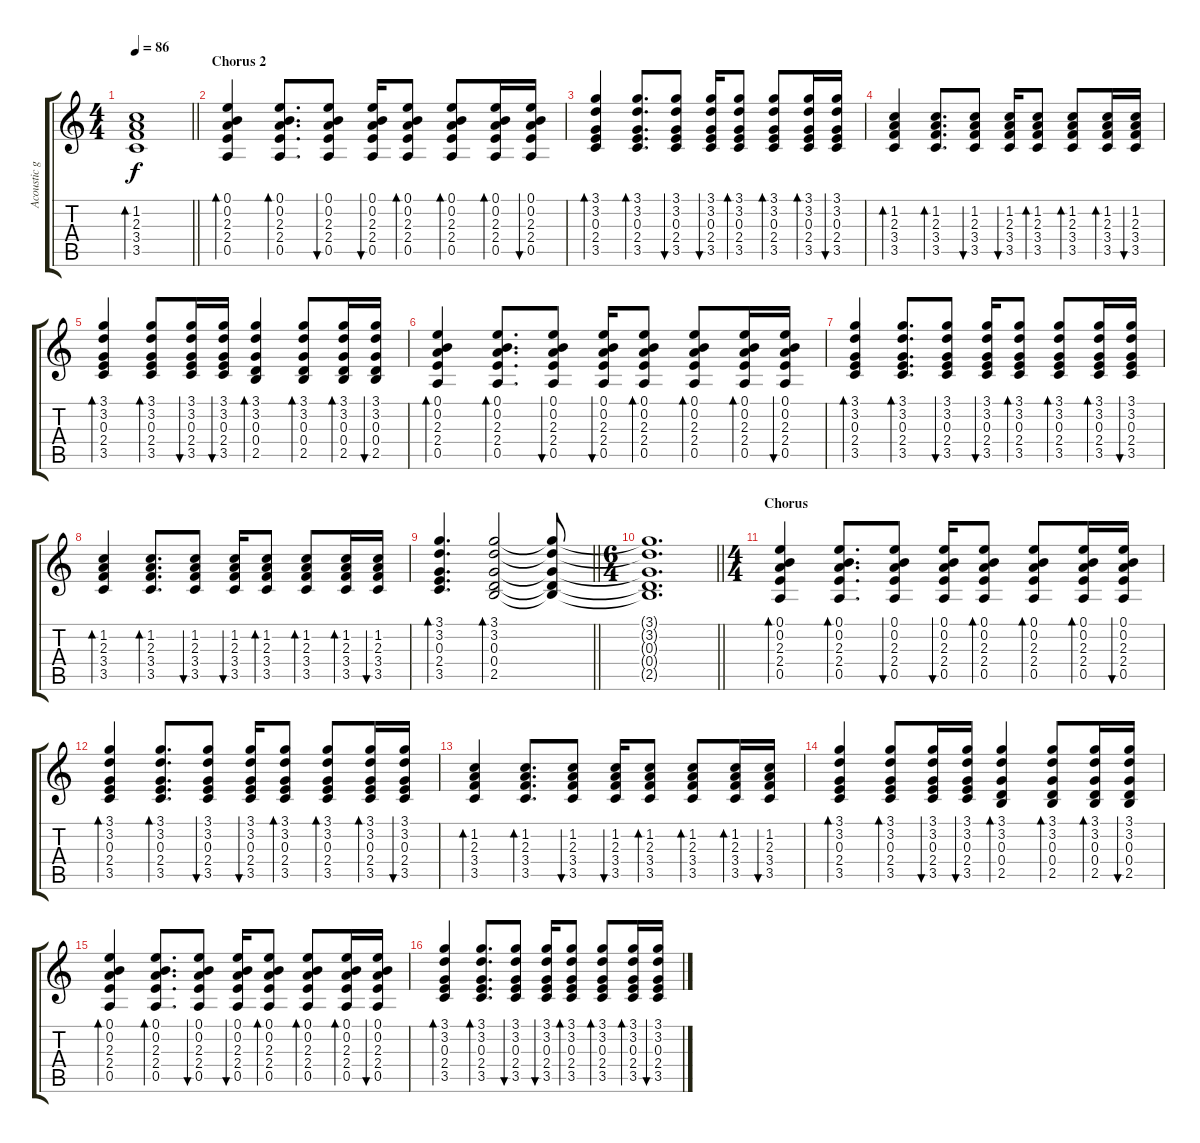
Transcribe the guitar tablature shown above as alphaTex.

\track ("Acoustic guitar" "Acoustic g") {instrument acousticguitarsteel}
\staff {score tabs}
\tuning (E4 B3 G3 D3 A2 E2) {hide}
\ts (4 4)
\tempo 86
\clef g2
\barLineRight lightlight
\ks c
(1.2 2.3 3.4 3.5).1{bd 60 dy f} |
\section ("" "Chorus 2")
(0.1 0.2 2.3 2.4 0.5).4{bd 60} (0.1 0.2 2.3 2.4 0.5).8{d bd 60} (0.1 0.2 2.3 2.4 0.5).8{bu 60} (0.1 0.2 2.3 2.4 0.5).16{bu 60} (0.1 0.2 2.3 2.4 0.5).8{bd 60} (0.1 0.2 2.3 2.4 0.5).8{bd 60} (0.1 0.2 2.3 2.4 0.5).16{bd 60} (0.1 0.2 2.3 2.4 0.5).16{bu 60} |
(3.1 3.2 0.3 2.4 3.5).4{bd 60} (3.1 3.2 0.3 2.4 3.5).8{d bd 60} (3.1 3.2 0.3 2.4 3.5).8{bu 60} (3.1 3.2 0.3 2.4 3.5).16{bu 60} (3.1 3.2 0.3 2.4 3.5).8{bd 60} (3.1 3.2 0.3 2.4 3.5).8{bd 60} (3.1 3.2 0.3 2.4 3.5).16{bd 60} (3.1 3.2 0.3 2.4 3.5).16{bu 60} |
(1.2 2.3 3.4 3.5).4{bd 60} (1.2 2.3 3.4 3.5).8{d bd 60} (1.2 2.3 3.4 3.5).8{bu 60} (1.2 2.3 3.4 3.5).16{bu 60} (1.2 2.3 3.4 3.5).8{bd 60} (1.2 2.3 3.4 3.5).8{bd 60} (1.2 2.3 3.4 3.5).16{bd 60} (1.2 2.3 3.4 3.5).16{bu 60} |
(3.1 3.2 0.3 2.4 3.5).4{bd 60} (3.1 3.2 0.3 2.4 3.5).8{bd 60} (3.1 3.2 0.3 2.4 3.5).16{bu 60} (3.1 3.2 0.3 2.4 3.5).16{bu 60} (3.1 3.2 0.3 0.4 2.5).4{bd 60} (3.1 3.2 0.3 0.4 2.5).8{bd 60} (3.1 3.2 0.3 0.4 2.5).16{bd 60} (3.1 3.2 0.3 0.4 2.5).16{bu 60} |
(0.1 0.2 2.3 2.4 0.5).4{bd 60} (0.1 0.2 2.3 2.4 0.5).8{d bd 60} (0.1 0.2 2.3 2.4 0.5).8{bu 60} (0.1 0.2 2.3 2.4 0.5).16{bu 60} (0.1 0.2 2.3 2.4 0.5).8{bd 60} (0.1 0.2 2.3 2.4 0.5).8{bd 60} (0.1 0.2 2.3 2.4 0.5).16{bd 60} (0.1 0.2 2.3 2.4 0.5).16{bu 60} |
(3.1 3.2 0.3 2.4 3.5).4{bd 60} (3.1 3.2 0.3 2.4 3.5).8{d bd 60} (3.1 3.2 0.3 2.4 3.5).8{bu 60} (3.1 3.2 0.3 2.4 3.5).16{bu 60} (3.1 3.2 0.3 2.4 3.5).8{bd 60} (3.1 3.2 0.3 2.4 3.5).8{bd 60} (3.1 3.2 0.3 2.4 3.5).16{bd 60} (3.1 3.2 0.3 2.4 3.5).16{bu 60} |
(1.2 2.3 3.4 3.5).4{bd 60} (1.2 2.3 3.4 3.5).8{d bd 60} (1.2 2.3 3.4 3.5).8{bu 60} (1.2 2.3 3.4 3.5).16{bu 60} (1.2 2.3 3.4 3.5).8{bd 60} (1.2 2.3 3.4 3.5).8{bd 60} (1.2 2.3 3.4 3.5).16{bd 60} (1.2 2.3 3.4 3.5).16{bu 60} |
\barLineRight lightlight
(3.1 3.2 0.3 2.4 3.5).4{d bd 60} (3.1 3.2 0.3 0.4 2.5).2{bd 60} (3.1{t} 3.2{t} 0.3{t} 0.4{t} 2.5{t}).8 |
\ts (6 4)
\barLineRight lightlight
(3.1{t} 3.2{t} 0.3{t} 0.4{t} 2.5{t}).1{d} |
\ts (4 4)
\section ("" "Chorus")
(0.1 0.2 2.3 2.4 0.5).4{bd 60} (0.1 0.2 2.3 2.4 0.5).8{d bd 60} (0.1 0.2 2.3 2.4 0.5).8{bu 60} (0.1 0.2 2.3 2.4 0.5).16{bu 60} (0.1 0.2 2.3 2.4 0.5).8{bd 60} (0.1 0.2 2.3 2.4 0.5).8{bd 60} (0.1 0.2 2.3 2.4 0.5).16{bd 60} (0.1 0.2 2.3 2.4 0.5).16{bu 60} |
(3.1 3.2 0.3 2.4 3.5).4{bd 60} (3.1 3.2 0.3 2.4 3.5).8{d bd 60} (3.1 3.2 0.3 2.4 3.5).8{bu 60} (3.1 3.2 0.3 2.4 3.5).16{bu 60} (3.1 3.2 0.3 2.4 3.5).8{bd 60} (3.1 3.2 0.3 2.4 3.5).8{bd 60} (3.1 3.2 0.3 2.4 3.5).16{bd 60} (3.1 3.2 0.3 2.4 3.5).16{bu 60} |
(1.2 2.3 3.4 3.5).4{bd 60} (1.2 2.3 3.4 3.5).8{d bd 60} (1.2 2.3 3.4 3.5).8{bu 60} (1.2 2.3 3.4 3.5).16{bu 60} (1.2 2.3 3.4 3.5).8{bd 60} (1.2 2.3 3.4 3.5).8{bd 60} (1.2 2.3 3.4 3.5).16{bd 60} (1.2 2.3 3.4 3.5).16{bu 60} |
(3.1 3.2 0.3 2.4 3.5).4{bd 60} (3.1 3.2 0.3 2.4 3.5).8{bd 60} (3.1 3.2 0.3 2.4 3.5).16{bu 60} (3.1 3.2 0.3 2.4 3.5).16{bu 60} (3.1 3.2 0.3 0.4 2.5).4{bd 60} (3.1 3.2 0.3 0.4 2.5).8{bd 60} (3.1 3.2 0.3 0.4 2.5).16{bd 60} (3.1 3.2 0.3 0.4 2.5).16{bu 60} |
(0.1 0.2 2.3 2.4 0.5).4{bd 60} (0.1 0.2 2.3 2.4 0.5).8{d bd 60} (0.1 0.2 2.3 2.4 0.5).8{bu 60} (0.1 0.2 2.3 2.4 0.5).16{bu 60} (0.1 0.2 2.3 2.4 0.5).8{bd 60} (0.1 0.2 2.3 2.4 0.5).8{bd 60} (0.1 0.2 2.3 2.4 0.5).16{bd 60} (0.1 0.2 2.3 2.4 0.5).16{bu 60} |
(3.1 3.2 0.3 2.4 3.5).4{bd 60} (3.1 3.2 0.3 2.4 3.5).8{d bd 60} (3.1 3.2 0.3 2.4 3.5).8{bu 60} (3.1 3.2 0.3 2.4 3.5).16{bu 60} (3.1 3.2 0.3 2.4 3.5).8{bd 60} (3.1 3.2 0.3 2.4 3.5).8{bd 60} (3.1 3.2 0.3 2.4 3.5).16{bd 60} (3.1 3.2 0.3 2.4 3.5).16{bu 60}
